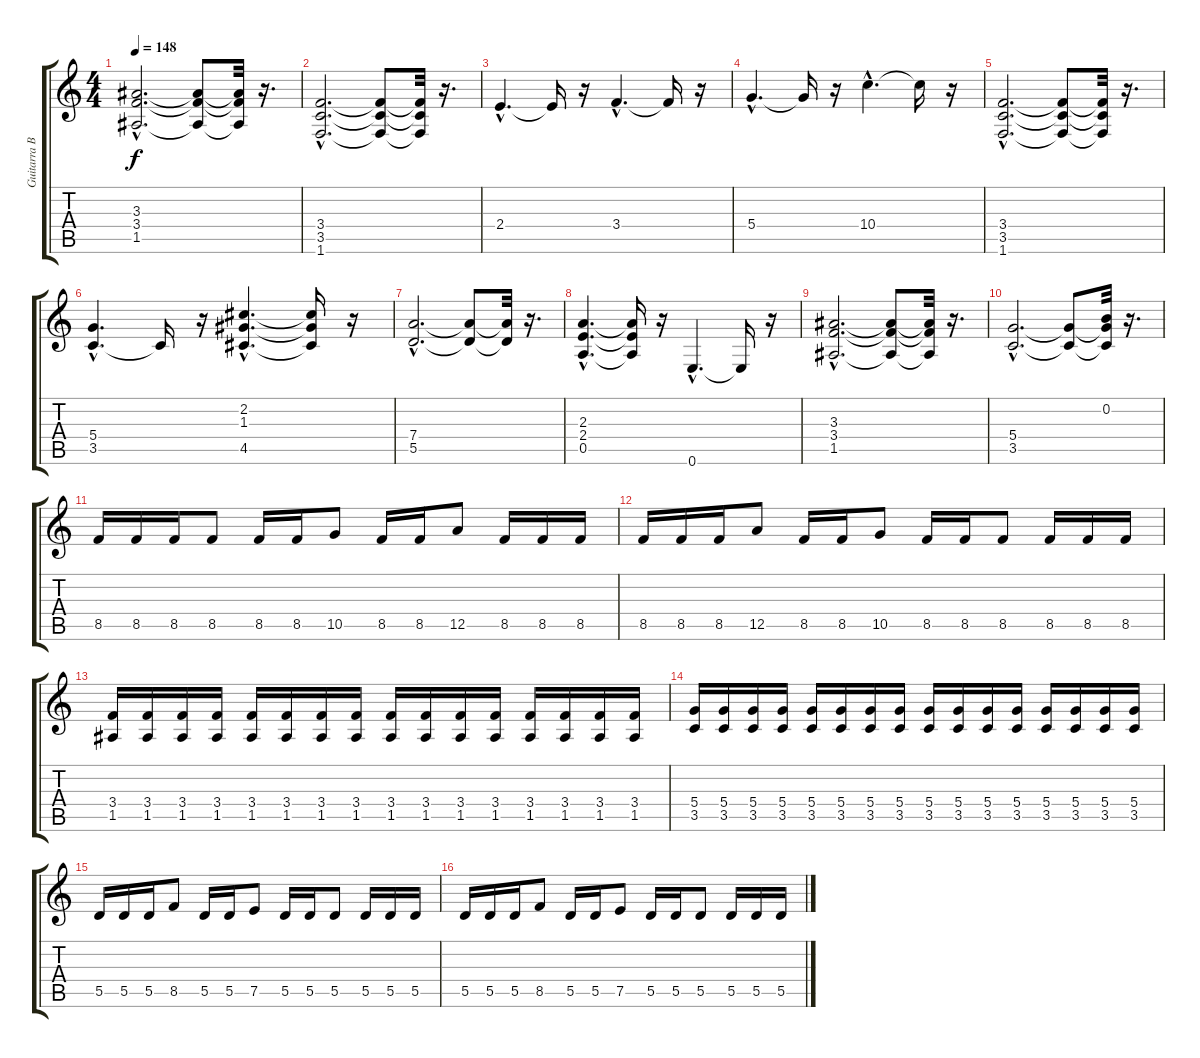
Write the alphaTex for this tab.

\track ("Guitarra Base" "Guitarra B") {instrument distortionguitar}
\staff {score tabs}
\tuning (E4 B3 G3 D3 A2 E2) {hide}
\ts (4 4)
\tempo 148
\clef g2
\ks c
(3.3{hac} 3.4{hac} 1.5{hac}).2{d dy f} (3.3{t} 3.4{t} 1.5{t}).8 (3.3{t} 3.4{t} 1.5{t}).32 r.16{d} |
(3.4{hac} 3.5{hac} 1.6{hac}).2{d} (3.4{t} 3.5{t} 1.6{t}).8 (3.4{t} 3.5{t} 1.6{t}).32 r.16{d} |
2.4{hac}.4{d} 2.4{t}.16 r.16 3.4{hac}.4{d} 3.4{t}.16 r.16 |
5.4{hac}.4{d} 5.4{t}.16 r.16 10.4{hac}.4{d} 10.4{t}.16 r.16 |
(3.4{hac} 3.5{hac} 1.6{hac}).2{d} (3.4{t} 3.5{t} 1.6{t}).8 (3.4{t} 3.5{t} 1.6{t}).32 r.16{d} |
(5.4{hac} 3.5{hac}).4{d} 3.5{t}.16 r.16 (2.2{hac} 1.3{hac} 4.5{hac}).4{d} (2.2{t} 1.3{t} 4.5{t}).16 r.16 |
(7.4{hac} 5.5{hac}).2{d} (7.4{t} 5.5{t}).8 (7.4{t} 5.5{t}).32 r.16{d} |
(2.3{hac} 2.4{hac} 0.5{hac}).4{d} (2.3{t} 2.4{t} 0.5{t}).16 r.16 0.6{hac}.4{d} 0.6{t}.16 r.16 |
(3.3{hac} 3.4{hac} 1.5{hac}).2{d} (3.3{t} 3.4{t} 1.5{t}).8 (3.3{t} 3.4{t} 1.5{t}).32 r.16{d} |
(5.4{hac} 3.5{hac}).2{d} (5.4{t} 3.5{t}).8 (0.2 5.4{t} 3.5{t}).32 r.16{d} |
8.5.16 8.5.16 8.5.16 8.5.8 8.5.16 8.5.16 10.5.8 8.5.16 8.5.16 12.5.8 8.5.16 8.5.16 8.5.16 |
8.5.16 8.5.16 8.5.16 12.5.8 8.5.16 8.5.16 10.5.8 8.5.16 8.5.16 8.5.8 8.5.16 8.5.16 8.5.16 |
(3.4 1.5).16 (3.4 1.5).16 (3.4 1.5).16 (3.4 1.5).16 (3.4 1.5).16 (3.4 1.5).16 (3.4 1.5).16 (3.4 1.5).16 (3.4 1.5).16 (3.4 1.5).16 (3.4 1.5).16 (3.4 1.5).16 (3.4 1.5).16 (3.4 1.5).16 (3.4 1.5).16 (3.4 1.5).16 |
(5.4 3.5).16 (5.4 3.5).16 (5.4 3.5).16 (5.4 3.5).16 (5.4 3.5).16 (5.4 3.5).16 (5.4 3.5).16 (5.4 3.5).16 (5.4 3.5).16 (5.4 3.5).16 (5.4 3.5).16 (5.4 3.5).16 (5.4 3.5).16 (5.4 3.5).16 (5.4 3.5).16 (5.4 3.5).16 |
5.5.16 5.5.16 5.5.16 8.5.8 5.5.16 5.5.16 7.5.8 5.5.16 5.5.16 5.5.8 5.5.16 5.5.16 5.5.16 |
5.5.16 5.5.16 5.5.16 8.5.8 5.5.16 5.5.16 7.5.8 5.5.16 5.5.16 5.5.8 5.5.16 5.5.16 5.5.16
